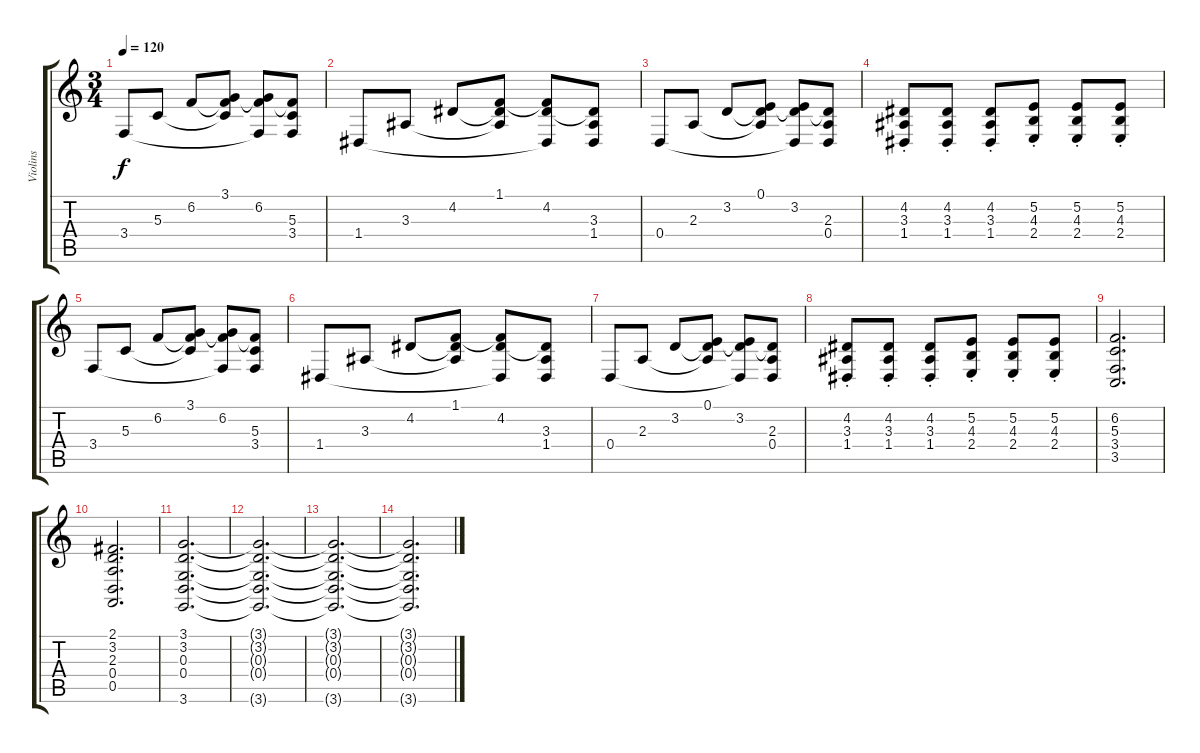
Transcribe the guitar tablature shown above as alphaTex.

\track ("Violins" "Violins") {instrument stringensemble1}
\staff {score tabs}
\tuning (E4 B3 G3 D3 A2 E2) {hide}
\ts (3 4)
\tempo 120
\clef g2
\ks c
3.4.8{dy f} 5.3.8 6.2.8 (3.1 6.2{t} 5.3{t}).8 (3.1{t} 6.2 3.4{t}).8 (6.2{t} 5.3 3.4).8 |
1.4.8 3.3.8 4.2.8 (1.1 4.2{t} 3.3{t}).8 (1.1{t} 4.2 1.4{t}).8 (4.2{t} 3.3 1.4).8 |
0.4.8 2.3.8 3.2.8 (0.1 3.2{t} 2.3{t}).8 (0.1{t} 3.2 0.4{t}).8 (3.2{t} 2.3 0.4).8 |
(4.2{st} 3.3{st} 1.4{st}).8 (4.2{st} 3.3{st} 1.4{st}).8 (4.2{st} 3.3{st} 1.4{st}).8 (5.2{st} 4.3{st} 2.4{st}).8 (5.2{st} 4.3{st} 2.4{st}).8 (5.2{st} 4.3{st} 2.4{st}).8 |
3.4.8 5.3.8 6.2.8 (3.1 6.2{t} 5.3{t}).8 (3.1{t} 6.2 3.4{t}).8 (6.2{t} 5.3 3.4).8 |
1.4.8 3.3.8 4.2.8 (1.1 4.2{t} 3.3{t}).8 (1.1{t} 4.2 1.4{t}).8 (4.2{t} 3.3 1.4).8 |
0.4.8 2.3.8 3.2.8 (0.1 3.2{t} 2.3{t}).8 (0.1{t} 3.2 0.4{t}).8 (3.2{t} 2.3 0.4).8 |
(4.2{st} 3.3{st} 1.4{st}).8 (4.2{st} 3.3{st} 1.4{st}).8 (4.2{st} 3.3{st} 1.4{st}).8 (5.2{st} 4.3{st} 2.4{st}).8 (5.2{st} 4.3{st} 2.4{st}).8 (5.2{st} 4.3{st} 2.4{st}).8 |
(6.2 5.3 3.4 3.5).2{d} |
(2.1 3.2 2.3 0.4 0.5).2{d} |
(3.1 3.2 0.3 0.4 3.6).2{d} |
(3.1{t} 3.2{t} 0.3{t} 0.4{t} 3.6{t}).2{d} |
(3.1{t} 3.2{t} 0.3{t} 0.4{t} 3.6{t}).2{d} |
(3.1{t} 3.2{t} 0.3{t} 0.4{t} 3.6{t}).2{d}
